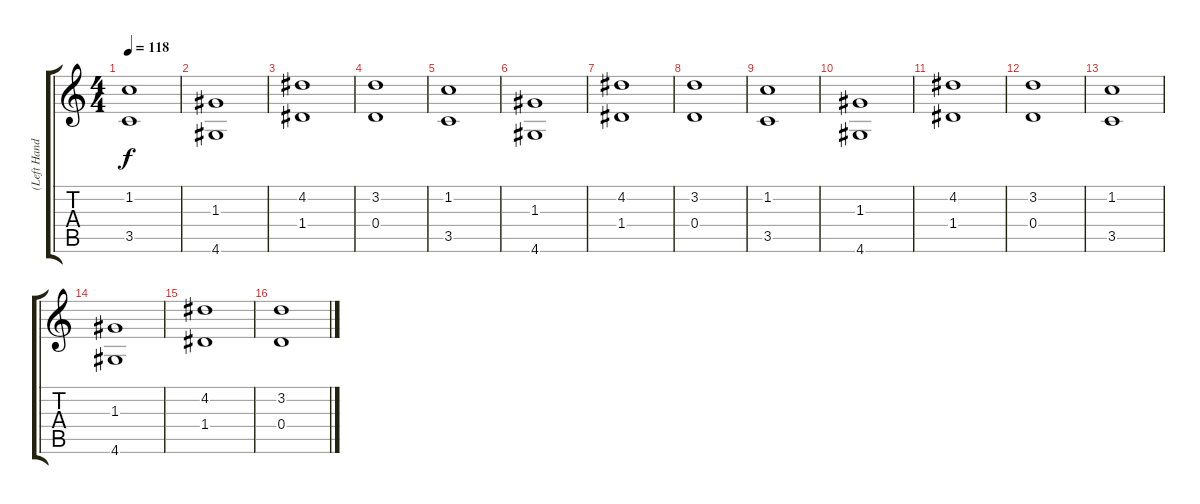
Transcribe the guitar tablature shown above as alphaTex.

\track ("(Left Hand)Ryan Tedder" "(Left Hand") {instrument acousticguitarsteel}
\staff {score tabs}
\tuning (E4 B3 G3 D3 A2 E2) {hide}
\ts (4 4)
\tempo 118
\clef g2
\ks c
(1.2 3.5).1{dy f} |
(1.3 4.6).1 |
(4.2 1.4).1 |
(3.2 0.4).1 |
(1.2 3.5).1 |
(1.3 4.6).1 |
(4.2 1.4).1 |
(3.2 0.4).1 |
(1.2 3.5).1 |
(1.3 4.6).1 |
(4.2 1.4).1 |
(3.2 0.4).1 |
(1.2 3.5).1 |
(1.3 4.6).1 |
(4.2 1.4).1 |
(3.2 0.4).1
